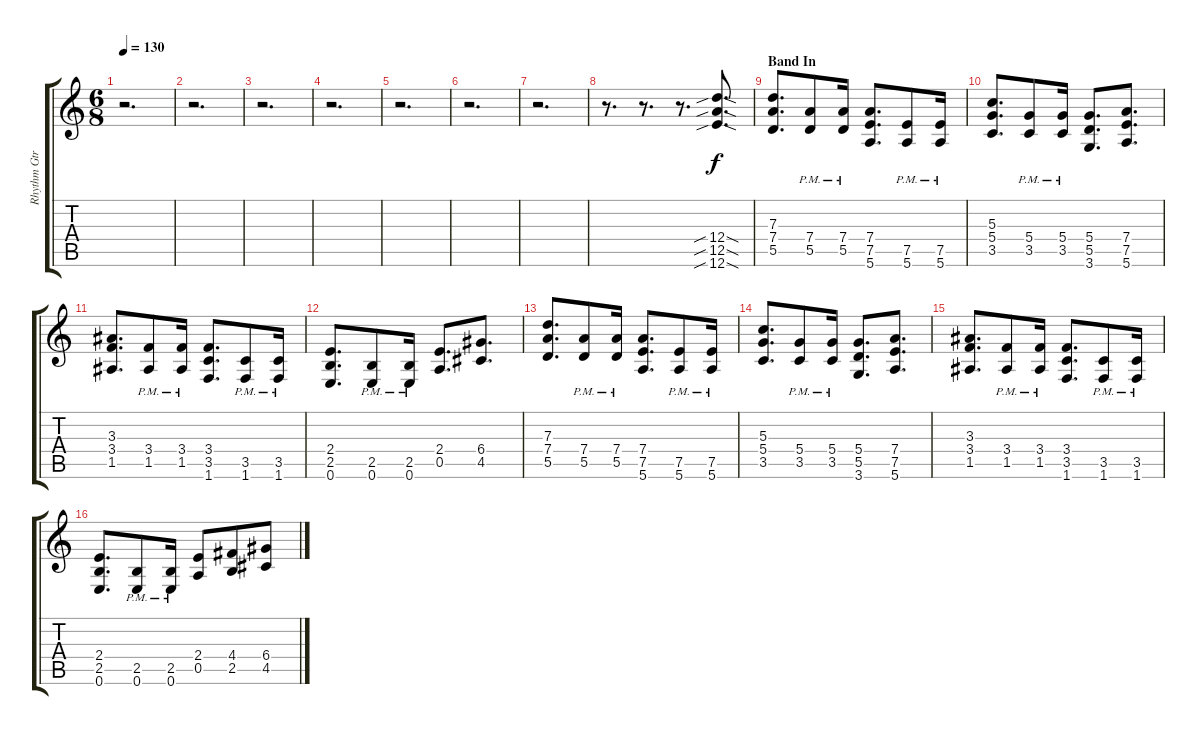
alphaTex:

\track ("Rhythm Gtr. 1" "Rhythm Gtr") {instrument overdrivenguitar}
\staff {score tabs}
\tuning (E4 B3 G3 D3 A2 E2) {hide}
\ts (6 8)
\tempo 130
\clef g2
\ks c
r.2{d dy f instrument overdrivenguitar} |
r.2{d} |
r.2{d} |
r.2{d} |
r.2{d} |
r.2{d} |
r.2{d} |
r.8{d} r.8{d} r.8{d} (12.4{sib sod} 12.5{sib sod} 12.6{sib sod}).8{d} |
\section ("" "Band In")
(7.3 7.4 5.5).8{d} (7.4{pm} 5.5{pm}).8 (7.4{pm} 5.5{pm}).16 (7.4 7.5 5.6).8{d} (7.5{pm} 5.6{pm}).8 (7.5{pm} 5.6{pm}).16 |
(5.3 5.4 3.5).8{d} (5.4{pm} 3.5{pm}).8 (5.4{pm} 3.5{pm}).16 (5.4 5.5 3.6).8{d} (7.4 7.5 5.6).8{d} |
(3.3 3.4 1.5).8{d} (3.4{pm} 1.5{pm}).8 (3.4{pm} 1.5{pm}).16 (3.4 3.5 1.6).8{d} (3.5{pm} 1.6{pm}).8 (3.5{pm} 1.6{pm}).16 |
(2.4 2.5 0.6).8{d} (2.5{pm} 0.6{pm}).8 (2.5{pm} 0.6{pm}).16 (2.4 0.5).8{d} (6.4 4.5).8{d} |
(7.3 7.4 5.5).8{d} (7.4{pm} 5.5{pm}).8 (7.4{pm} 5.5{pm}).16 (7.4 7.5 5.6).8{d} (7.5{pm} 5.6{pm}).8 (7.5{pm} 5.6{pm}).16 |
(5.3 5.4 3.5).8{d} (5.4{pm} 3.5{pm}).8 (5.4{pm} 3.5{pm}).16 (5.4 5.5 3.6).8{d} (7.4 7.5 5.6).8{d} |
(3.3 3.4 1.5).8{d} (3.4{pm} 1.5{pm}).8 (3.4{pm} 1.5{pm}).16 (3.4 3.5 1.6).8{d} (3.5{pm} 1.6{pm}).8 (3.5{pm} 1.6{pm}).16 |
(2.4 2.5 0.6).8{d} (2.5{pm} 0.6{pm}).8 (2.5{pm} 0.6{pm}).16 (2.4 0.5).8 (4.4 2.5).8 (6.4 4.5).8
